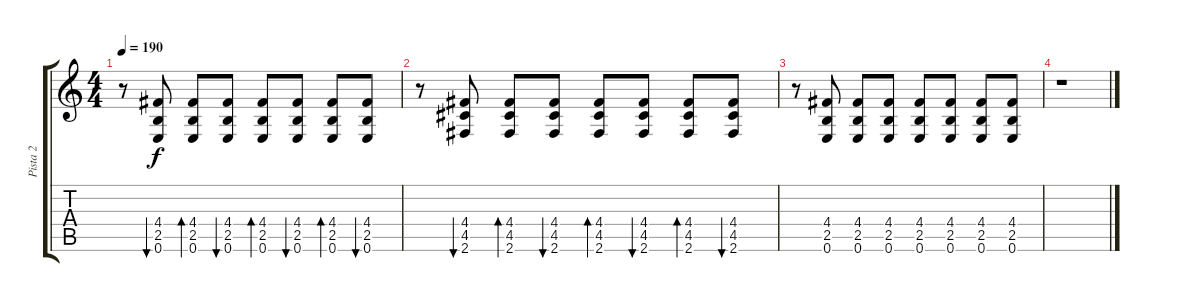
\track ("Pista 2" "Pista 2") {instrument acousticguitarsteel}
\staff {score tabs}
\tuning (E4 B3 G3 D3 A2 E2) {hide}
\ts (4 4)
\tempo 190
\clef g2
\ks c
r.8{dy f} (4.4 2.5 0.6).8{bu 60} (4.4 2.5 0.6).8{bd 60} (4.4 2.5 0.6).8{bu 60} (4.4 2.5 0.6).8{bd 60} (4.4 2.5 0.6).8{bu 60} (4.4 2.5 0.6).8{bd 60} (4.4 2.5 0.6).8{bu 60} |
r.8 (4.4 4.5 2.6).8{bu 60} (4.4 4.5 2.6).8{bd 60} (4.4 4.5 2.6).8{bu 60} (4.4 4.5 2.6).8{bd 60} (4.4 4.5 2.6).8{bu 60} (4.4 4.5 2.6).8{bd 60} (4.4 4.5 2.6).8{bu 60} |
r.8 (4.4 2.5 0.6).8 (4.4 2.5 0.6).8 (4.4 2.5 0.6).8 (4.4 2.5 0.6).8 (4.4 2.5 0.6).8 (4.4 2.5 0.6).8 (4.4 2.5 0.6).8 |
r.1
